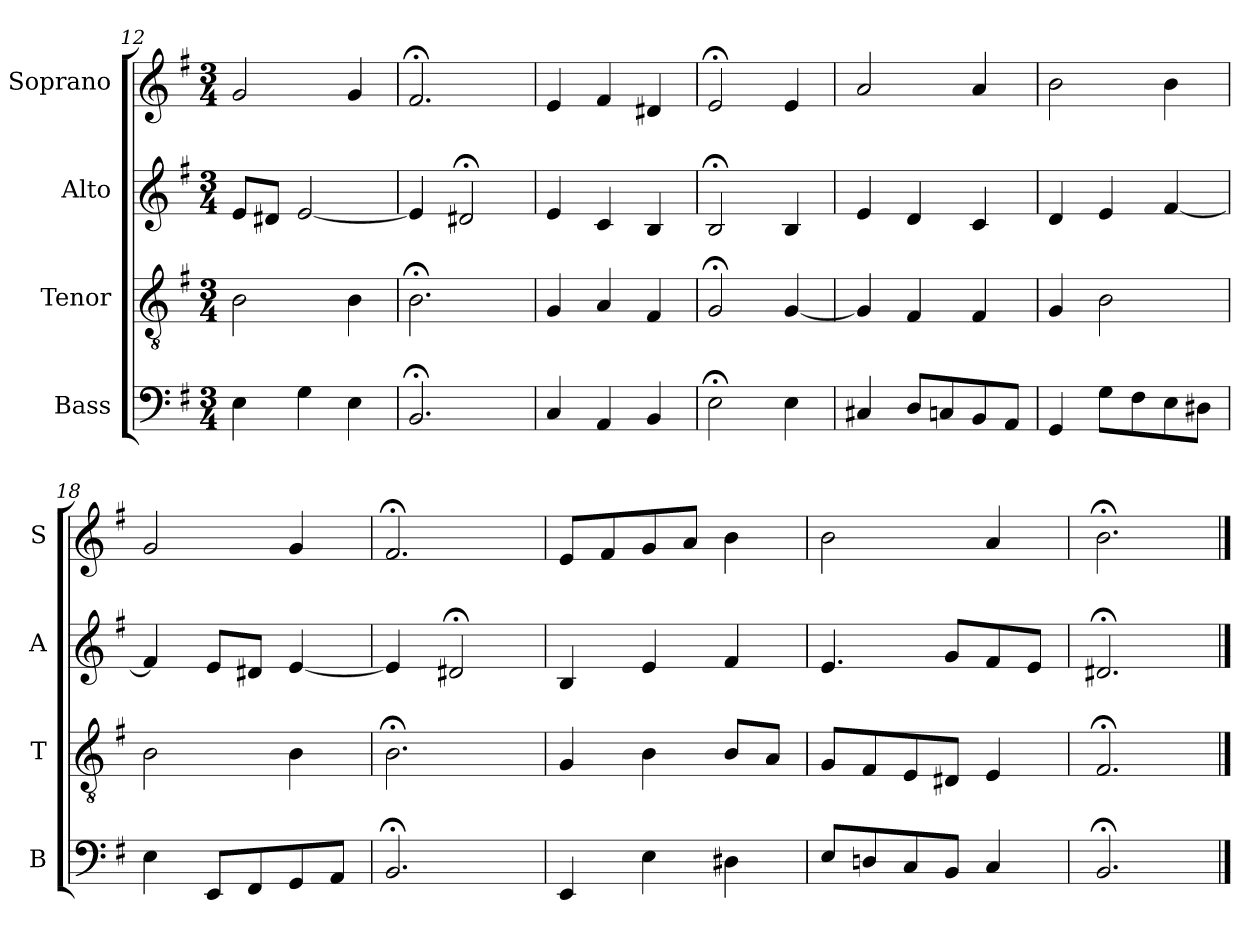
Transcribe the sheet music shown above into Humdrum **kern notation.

**kern	**kern	**kern	**kern
*part4	*part3	*part2	*part1
*staff4	*staff3	*staff2	*staff1
*I"Bass	*I"Tenor	*I"Alto	*I"Soprano
*I'B	*I'T	*I'A	*I'S
*clefF4	*clefGv2	*clefG2	*clefG2
*k[f#]	*k[f#]	*k[f#]	*k[f#]
*e:	*e:	*e:	*e:
*M3/4	*M3/4	*M3/4	*M3/4
=12	=12	=12	=12
4E	2B	8eL	2g
.	.	8d#XJ	.
4G	.	[2e	.
4E	4B	.	4g
=13	=13	=13	=13
2.BB;<	2.B;<	4e]	2.f#;<
.	.	2d#X;<	.
=14	=14	=14	=14
4C	4G	4e	4e
4AA	4A	4c	4f#
4BB	4F#	4B	4d#X
=15	=15	=15	=15
2E;<	2G;<	2B;<	2e;<
4E	[4G	4B	4e
=16	=16	=16	=16
4C#Xi	4Gi]	4ei	2ai
8DL	4F#	4d	.
8Cn	.	.	.
8BB	4F#	4c	4a
8AAJ	.	.	.
=17	=17	=17	=17
4GG	4G	4d	2b
8GL	2B	4e	.
8F#	.	.	.
8E	.	[4f#	4b
8D#XJ	.	.	.
=18	=18	=18	=18
4E	2B	4f#]	2g
8EEL	.	8eL	.
8FF#	.	8d#XJ	.
8GG	4B	[4e	4g
8AAJ	.	.	.
=19	=19	=19	=19
2.BB;<	2.B;<	4e]	2.f#;<
.	.	2d#X;<	.
=20	=20	=20	=20
4EE	4G	4B	8eL
.	.	.	8f#
4E	4B	4e	8g
.	.	.	8aJ
4D#X	8BL	4f#	4b
.	8AJ	.	.
=21	=21	=21	=21
8EL	8GL	4.e	2b
8Dn	8F#	.	.
8C	8E	.	.
8BBJ	8D#XJ	8gL	.
4C	4E	8f#	4a
.	.	8eJ	.
=22	=22	=22	=22
2.BB;<	2.F#;<	2.d#X;<	2.b;<
==	==	==	==
*-	*-	*-	*-
